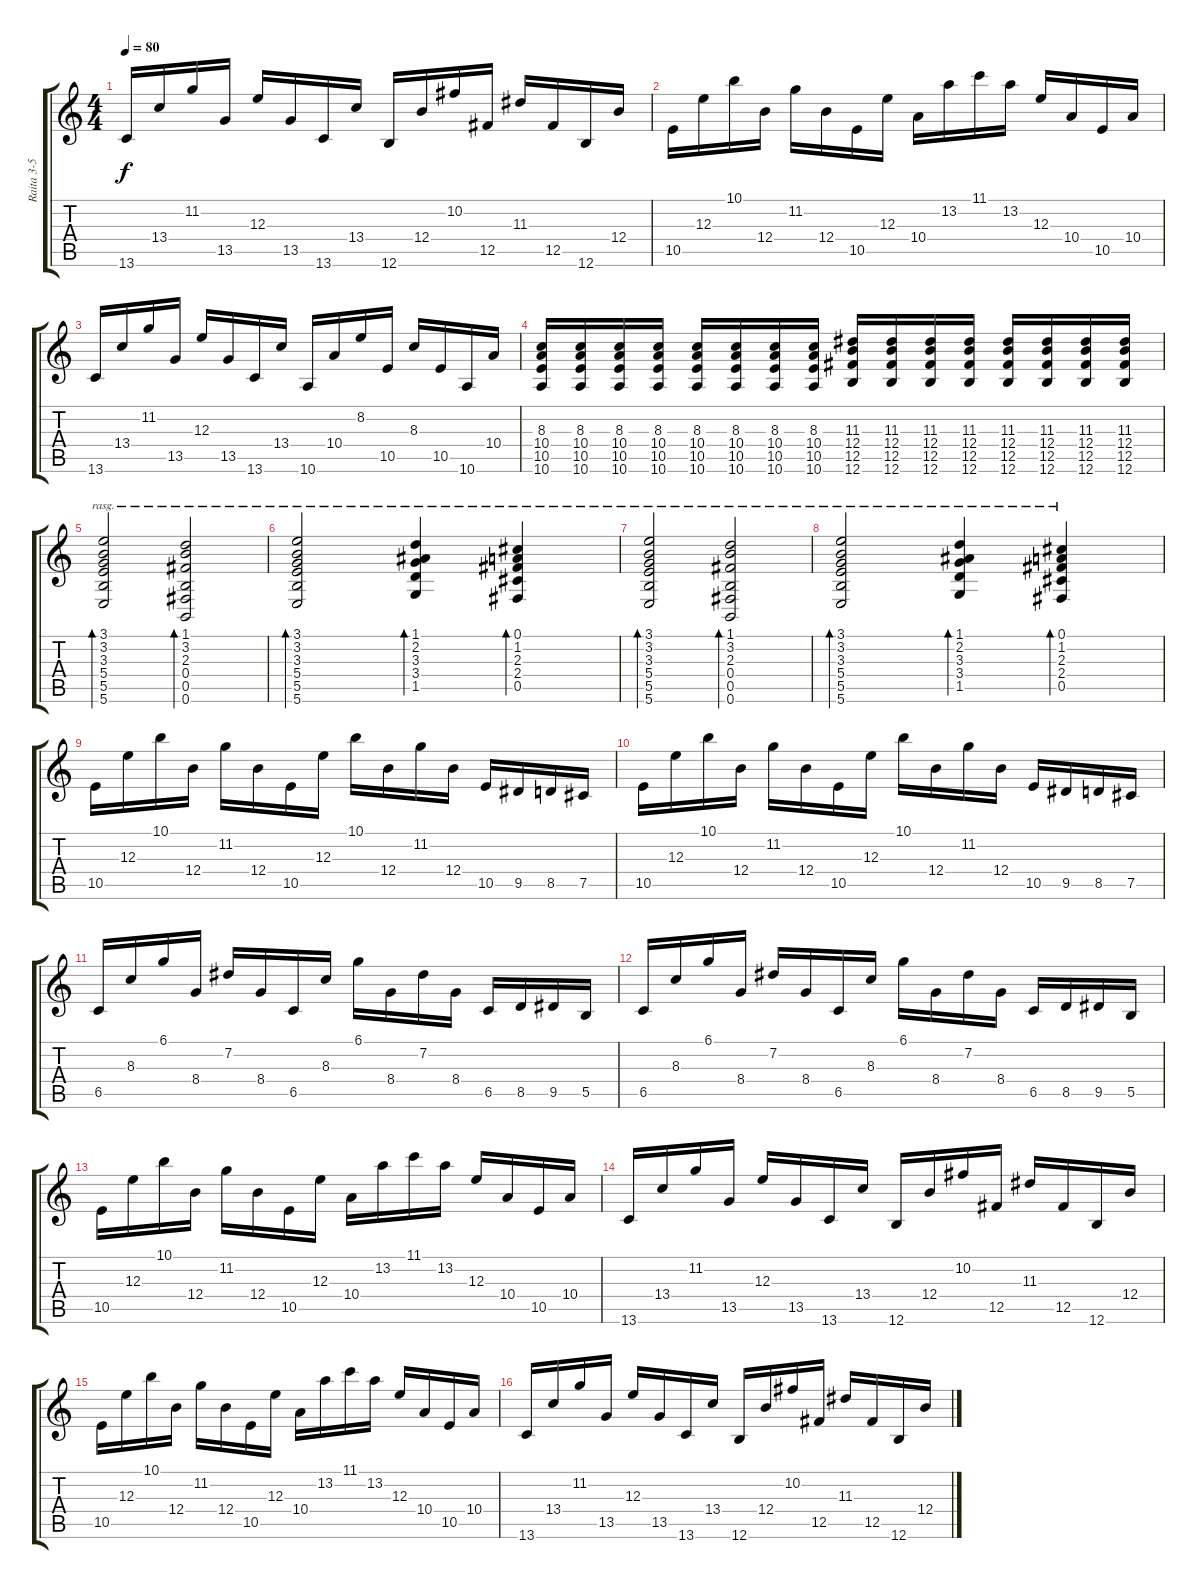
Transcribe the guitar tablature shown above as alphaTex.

\track ("Raita 3-5" "Raita 3-5") {instrument distortionguitar}
\staff {score tabs}
\tuning (Db4 Ab3 E3 B2 Gb2 B1) {hide}
\ts (4 4)
\tempo 80
\clef g2
\ks c
13.6.16{dy f} 13.4.16 11.2.16 13.5.16 12.3.16 13.5.16 13.6.16 13.4.16 12.6.16 12.4.16 10.2.16 12.5.16 11.3.16 12.5.16 12.6.16 12.4.16 |
10.5.16 12.3.16 10.1.16 12.4.16 11.2.16 12.4.16 10.5.16 12.3.16 10.4.16 13.2.16 11.1.16 13.2.16 12.3.16 10.4.16 10.5.16 10.4.16 |
13.6.16 13.4.16 11.2.16 13.5.16 12.3.16 13.5.16 13.6.16 13.4.16 10.6.16 10.4.16 8.2.16 10.5.16 8.3.16 10.5.16 10.6.16 10.4.16 |
(8.3 10.4 10.5 10.6).16 (8.3 10.4 10.5 10.6).16 (8.3 10.4 10.5 10.6).16 (8.3 10.4 10.5 10.6).16 (8.3 10.4 10.5 10.6).16 (8.3 10.4 10.5 10.6).16 (8.3 10.4 10.5 10.6).16 (8.3 10.4 10.5 10.6).16 (11.3 12.4 12.5 12.6).16 (11.3 12.4 12.5 12.6).16 (11.3 12.4 12.5 12.6).16 (11.3 12.4 12.5 12.6).16 (11.3 12.4 12.5 12.6).16 (11.3 12.4 12.5 12.6).16 (11.3 12.4 12.5 12.6).16 (11.3 12.4 12.5 12.6).16 |
(3.1 3.2 3.3 5.4 5.5 5.6).2{bd 120 rasg ii} (1.1 3.2 2.3 0.4 0.5 0.6).2{bd 120 rasg ii} |
(3.1 3.2 3.3 5.4 5.5 5.6).2{bd 120 rasg ii} (1.1 2.2 3.3 3.4 1.5).4{bd 120 rasg ii} (0.1 1.2 2.3 2.4 0.5).4{bd 120 rasg ii} |
(3.1 3.2 3.3 5.4 5.5 5.6).2{bd 120 rasg ii} (1.1 3.2 2.3 0.4 0.5 0.6).2{bd 120 rasg ii} |
(3.1 3.2 3.3 5.4 5.5 5.6).2{bd 120 rasg ii} (1.1 2.2 3.3 3.4 1.5).4{bd 120 rasg ii} (0.1 1.2 2.3 2.4 0.5).4{bd 120 rasg ii} |
10.5.16 12.3.16 10.1.16 12.4.16 11.2.16 12.4.16 10.5.16 12.3.16 10.1.16 12.4.16 11.2.16 12.4.16 10.5.16 9.5.16 8.5.16 7.5.16 |
10.5.16 12.3.16 10.1.16 12.4.16 11.2.16 12.4.16 10.5.16 12.3.16 10.1.16 12.4.16 11.2.16 12.4.16 10.5.16 9.5.16 8.5.16 7.5.16 |
6.5.16 8.3.16 6.1.16 8.4.16 7.2.16 8.4.16 6.5.16 8.3.16 6.1.16 8.4.16 7.2.16 8.4.16 6.5.16 8.5.16 9.5.16 5.5.16 |
6.5.16 8.3.16 6.1.16 8.4.16 7.2.16 8.4.16 6.5.16 8.3.16 6.1.16 8.4.16 7.2.16 8.4.16 6.5.16 8.5.16 9.5.16 5.5.16 |
10.5.16 12.3.16 10.1.16 12.4.16 11.2.16 12.4.16 10.5.16 12.3.16 10.4.16 13.2.16 11.1.16 13.2.16 12.3.16 10.4.16 10.5.16 10.4.16 |
13.6.16 13.4.16 11.2.16 13.5.16 12.3.16 13.5.16 13.6.16 13.4.16 12.6.16 12.4.16 10.2.16 12.5.16 11.3.16 12.5.16 12.6.16 12.4.16 |
10.5.16 12.3.16 10.1.16 12.4.16 11.2.16 12.4.16 10.5.16 12.3.16 10.4.16 13.2.16 11.1.16 13.2.16 12.3.16 10.4.16 10.5.16 10.4.16 |
13.6.16 13.4.16 11.2.16 13.5.16 12.3.16 13.5.16 13.6.16 13.4.16 12.6.16 12.4.16 10.2.16 12.5.16 11.3.16 12.5.16 12.6.16 12.4.16
